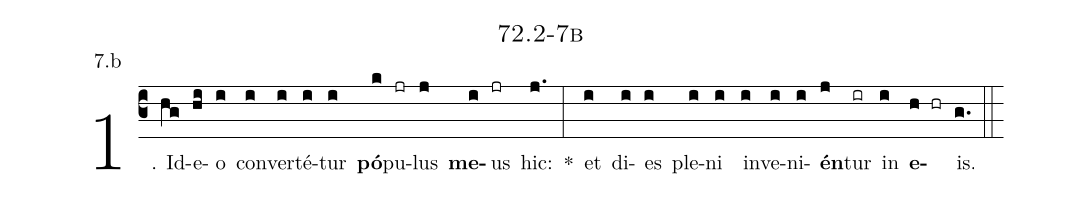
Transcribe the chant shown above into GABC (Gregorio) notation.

name: 72.2-7b;
annotation: 7.b;
%%
(c3)1. Id(hg)e(hi)o(i) con(i)ver(i)té(i)tur(i) <b>pó</b>(k)pu(jr)lus(j) <b>me</b>(i)us(jr) hic:(j.) *(:) et(i) di(i)es(i) ple(i)ni(i) in(i)ve(i)ni(i)<b>én</b>(j)tur(ir) in(i) <b>e</b>(h hr)is.(g.) (::)


%E(i) u(i) o(j) u(i) a(h) e.(g.) (::)
